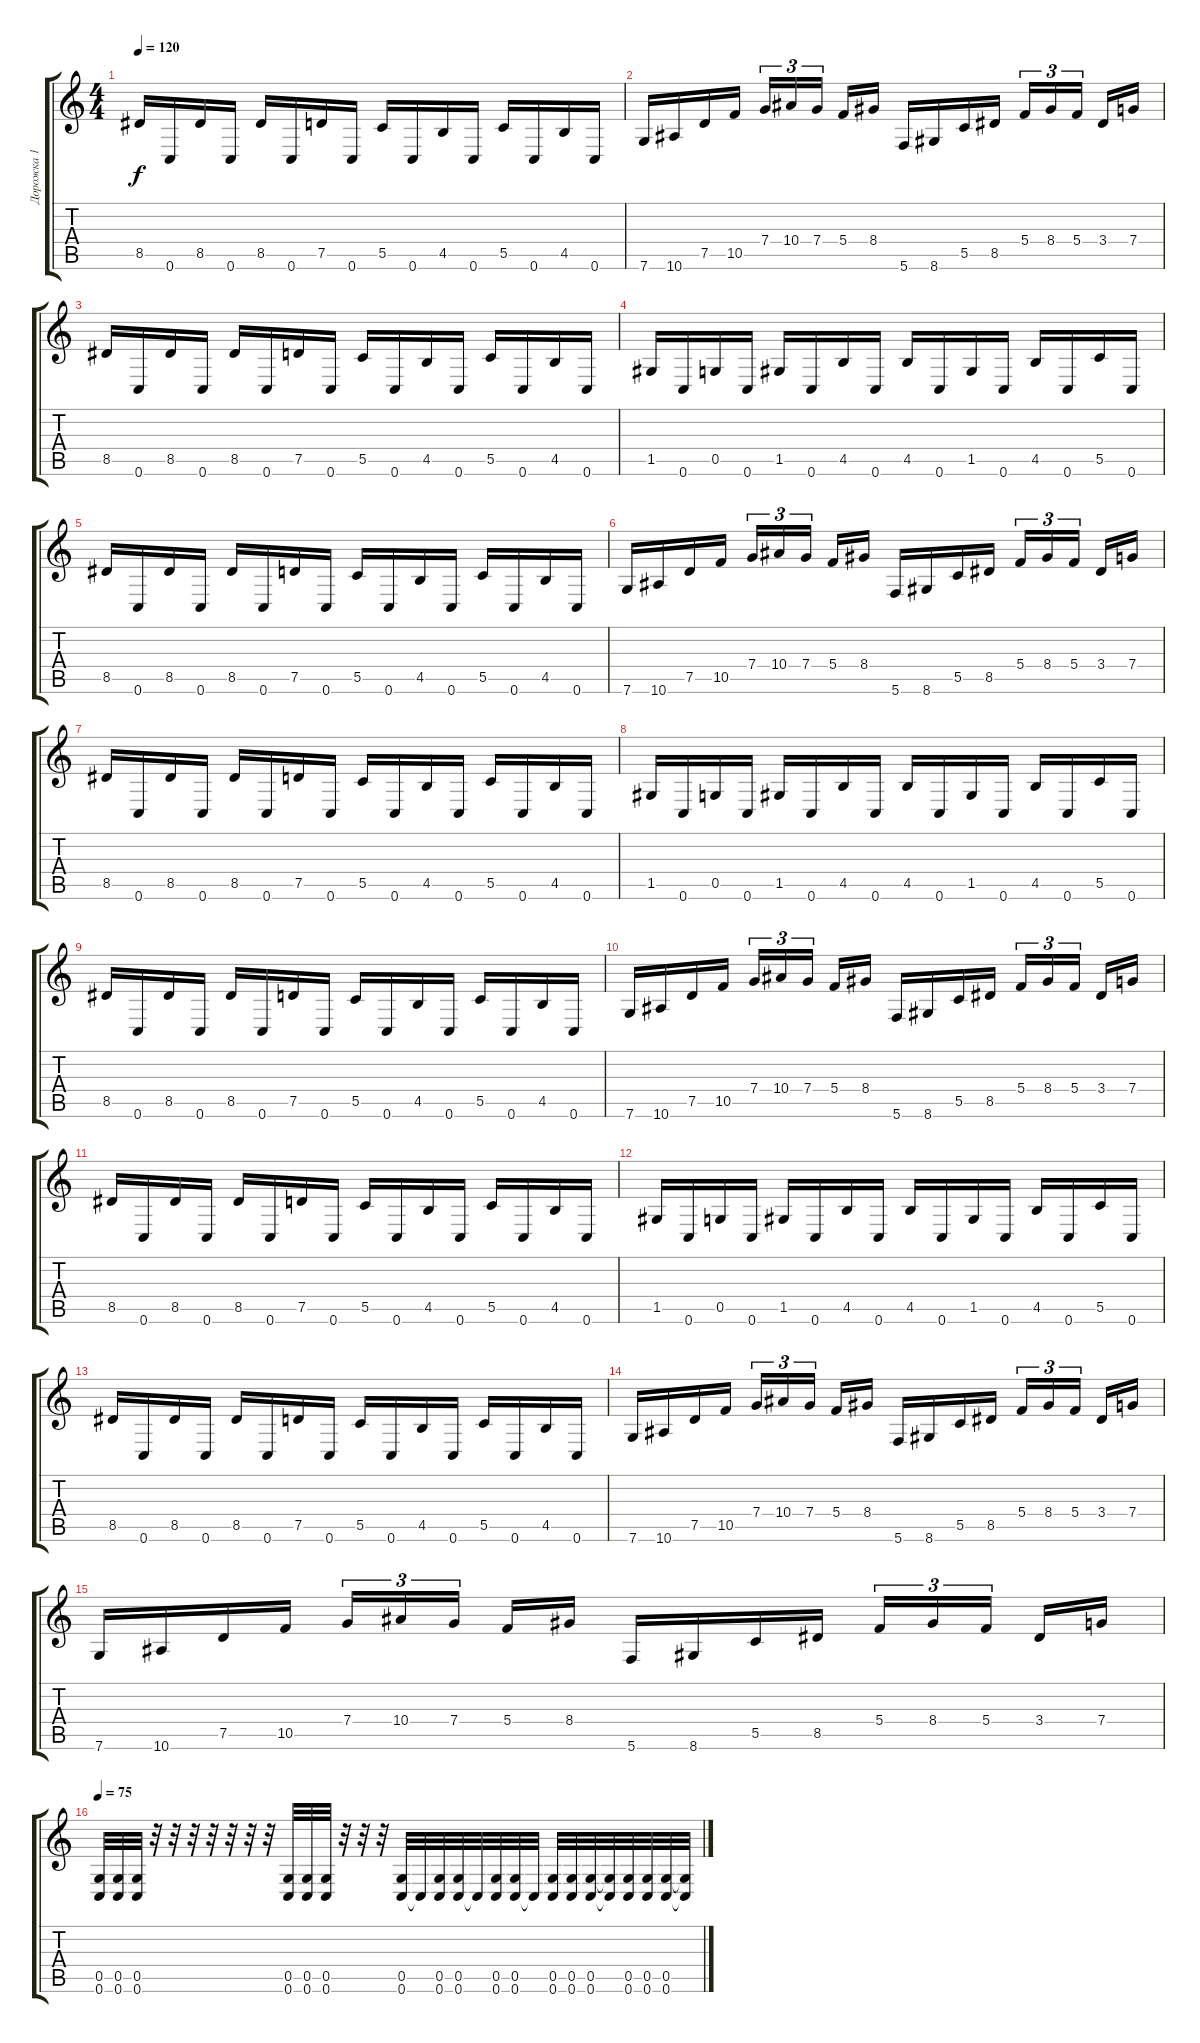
\track ("Дорожка 1" "Дорожка 1") {instrument distortionguitar}
\staff {score tabs}
\tuning (D4 A3 F3 C3 G2 C2) {hide}
\ts (4 4)
\tempo 120
\clef g2
\ks c
8.5.16{dy f} 0.6.16 8.5.16 0.6.16 8.5.16 0.6.16 7.5.16 0.6.16 5.5.16 0.6.16 4.5.16 0.6.16 5.5.16 0.6.16 4.5.16 0.6.16 |
7.6.16 10.6.16 7.5.16 10.5.16 7.4.16{tu (3 2)} 10.4.16{tu (3 2)} 7.4.16{tu (3 2) beam splitsecondary} 5.4.16 8.4.16 5.6.16 8.6.16 5.5.16 8.5.16 5.4.16{tu (3 2)} 8.4.16{tu (3 2)} 5.4.16{tu (3 2) beam splitsecondary} 3.4.16 7.4.16 |
8.5.16 0.6.16 8.5.16 0.6.16 8.5.16 0.6.16 7.5.16 0.6.16 5.5.16 0.6.16 4.5.16 0.6.16 5.5.16 0.6.16 4.5.16 0.6.16 |
1.5.16 0.6.16 0.5.16 0.6.16 1.5.16 0.6.16 4.5.16 0.6.16 4.5.16 0.6.16 1.5.16 0.6.16 4.5.16 0.6.16 5.5.16 0.6.16 |
8.5.16 0.6.16 8.5.16 0.6.16 8.5.16 0.6.16 7.5.16 0.6.16 5.5.16 0.6.16 4.5.16 0.6.16 5.5.16 0.6.16 4.5.16 0.6.16 |
7.6.16 10.6.16 7.5.16 10.5.16 7.4.16{tu (3 2)} 10.4.16{tu (3 2)} 7.4.16{tu (3 2) beam splitsecondary} 5.4.16 8.4.16 5.6.16 8.6.16 5.5.16 8.5.16 5.4.16{tu (3 2)} 8.4.16{tu (3 2)} 5.4.16{tu (3 2) beam splitsecondary} 3.4.16 7.4.16 |
8.5.16 0.6.16 8.5.16 0.6.16 8.5.16 0.6.16 7.5.16 0.6.16 5.5.16 0.6.16 4.5.16 0.6.16 5.5.16 0.6.16 4.5.16 0.6.16 |
1.5.16 0.6.16 0.5.16 0.6.16 1.5.16 0.6.16 4.5.16 0.6.16 4.5.16 0.6.16 1.5.16 0.6.16 4.5.16 0.6.16 5.5.16 0.6.16 |
8.5.16 0.6.16 8.5.16 0.6.16 8.5.16 0.6.16 7.5.16 0.6.16 5.5.16 0.6.16 4.5.16 0.6.16 5.5.16 0.6.16 4.5.16 0.6.16 |
7.6.16 10.6.16 7.5.16 10.5.16 7.4.16{tu (3 2)} 10.4.16{tu (3 2)} 7.4.16{tu (3 2) beam splitsecondary} 5.4.16 8.4.16 5.6.16 8.6.16 5.5.16 8.5.16 5.4.16{tu (3 2)} 8.4.16{tu (3 2)} 5.4.16{tu (3 2) beam splitsecondary} 3.4.16 7.4.16 |
8.5.16 0.6.16 8.5.16 0.6.16 8.5.16 0.6.16 7.5.16 0.6.16 5.5.16 0.6.16 4.5.16 0.6.16 5.5.16 0.6.16 4.5.16 0.6.16 |
1.5.16 0.6.16 0.5.16 0.6.16 1.5.16 0.6.16 4.5.16 0.6.16 4.5.16 0.6.16 1.5.16 0.6.16 4.5.16 0.6.16 5.5.16 0.6.16 |
8.5.16 0.6.16 8.5.16 0.6.16 8.5.16 0.6.16 7.5.16 0.6.16 5.5.16 0.6.16 4.5.16 0.6.16 5.5.16 0.6.16 4.5.16 0.6.16 |
7.6.16 10.6.16 7.5.16 10.5.16 7.4.16{tu (3 2)} 10.4.16{tu (3 2)} 7.4.16{tu (3 2) beam splitsecondary} 5.4.16 8.4.16 5.6.16 8.6.16 5.5.16 8.5.16 5.4.16{tu (3 2)} 8.4.16{tu (3 2)} 5.4.16{tu (3 2) beam splitsecondary} 3.4.16 7.4.16 |
7.6.16 10.6.16 7.5.16 10.5.16 7.4.16{tu (3 2)} 10.4.16{tu (3 2)} 7.4.16{tu (3 2) beam splitsecondary} 5.4.16 8.4.16 5.6.16 8.6.16 5.5.16 8.5.16 5.4.16{tu (3 2)} 8.4.16{tu (3 2)} 5.4.16{tu (3 2) beam splitsecondary} 3.4.16 7.4.16 |
\tempo 75
(0.5 0.6).32 (0.5 0.6).32 (0.5 0.6).32 r.32 r.32 r.32 r.32 r.32 r.32 r.32 (0.5 0.6).32 (0.5 0.6).32 (0.5 0.6).32 r.32 r.32 r.32 (0.5 0.6).32 0.6{t}.32 (0.5 0.6).32 (0.5 0.6).32 0.6{t}.32 (0.5 0.6).32 (0.5 0.6).32 0.6{t}.32 (0.5 0.6).32 (0.5 0.6).32 (0.5 0.6).32 (0.5{t} 0.6{t}).32 (0.5 0.6).32 (0.5 0.6).32 (0.5 0.6).32 (0.5{t} 0.6{t}).32
